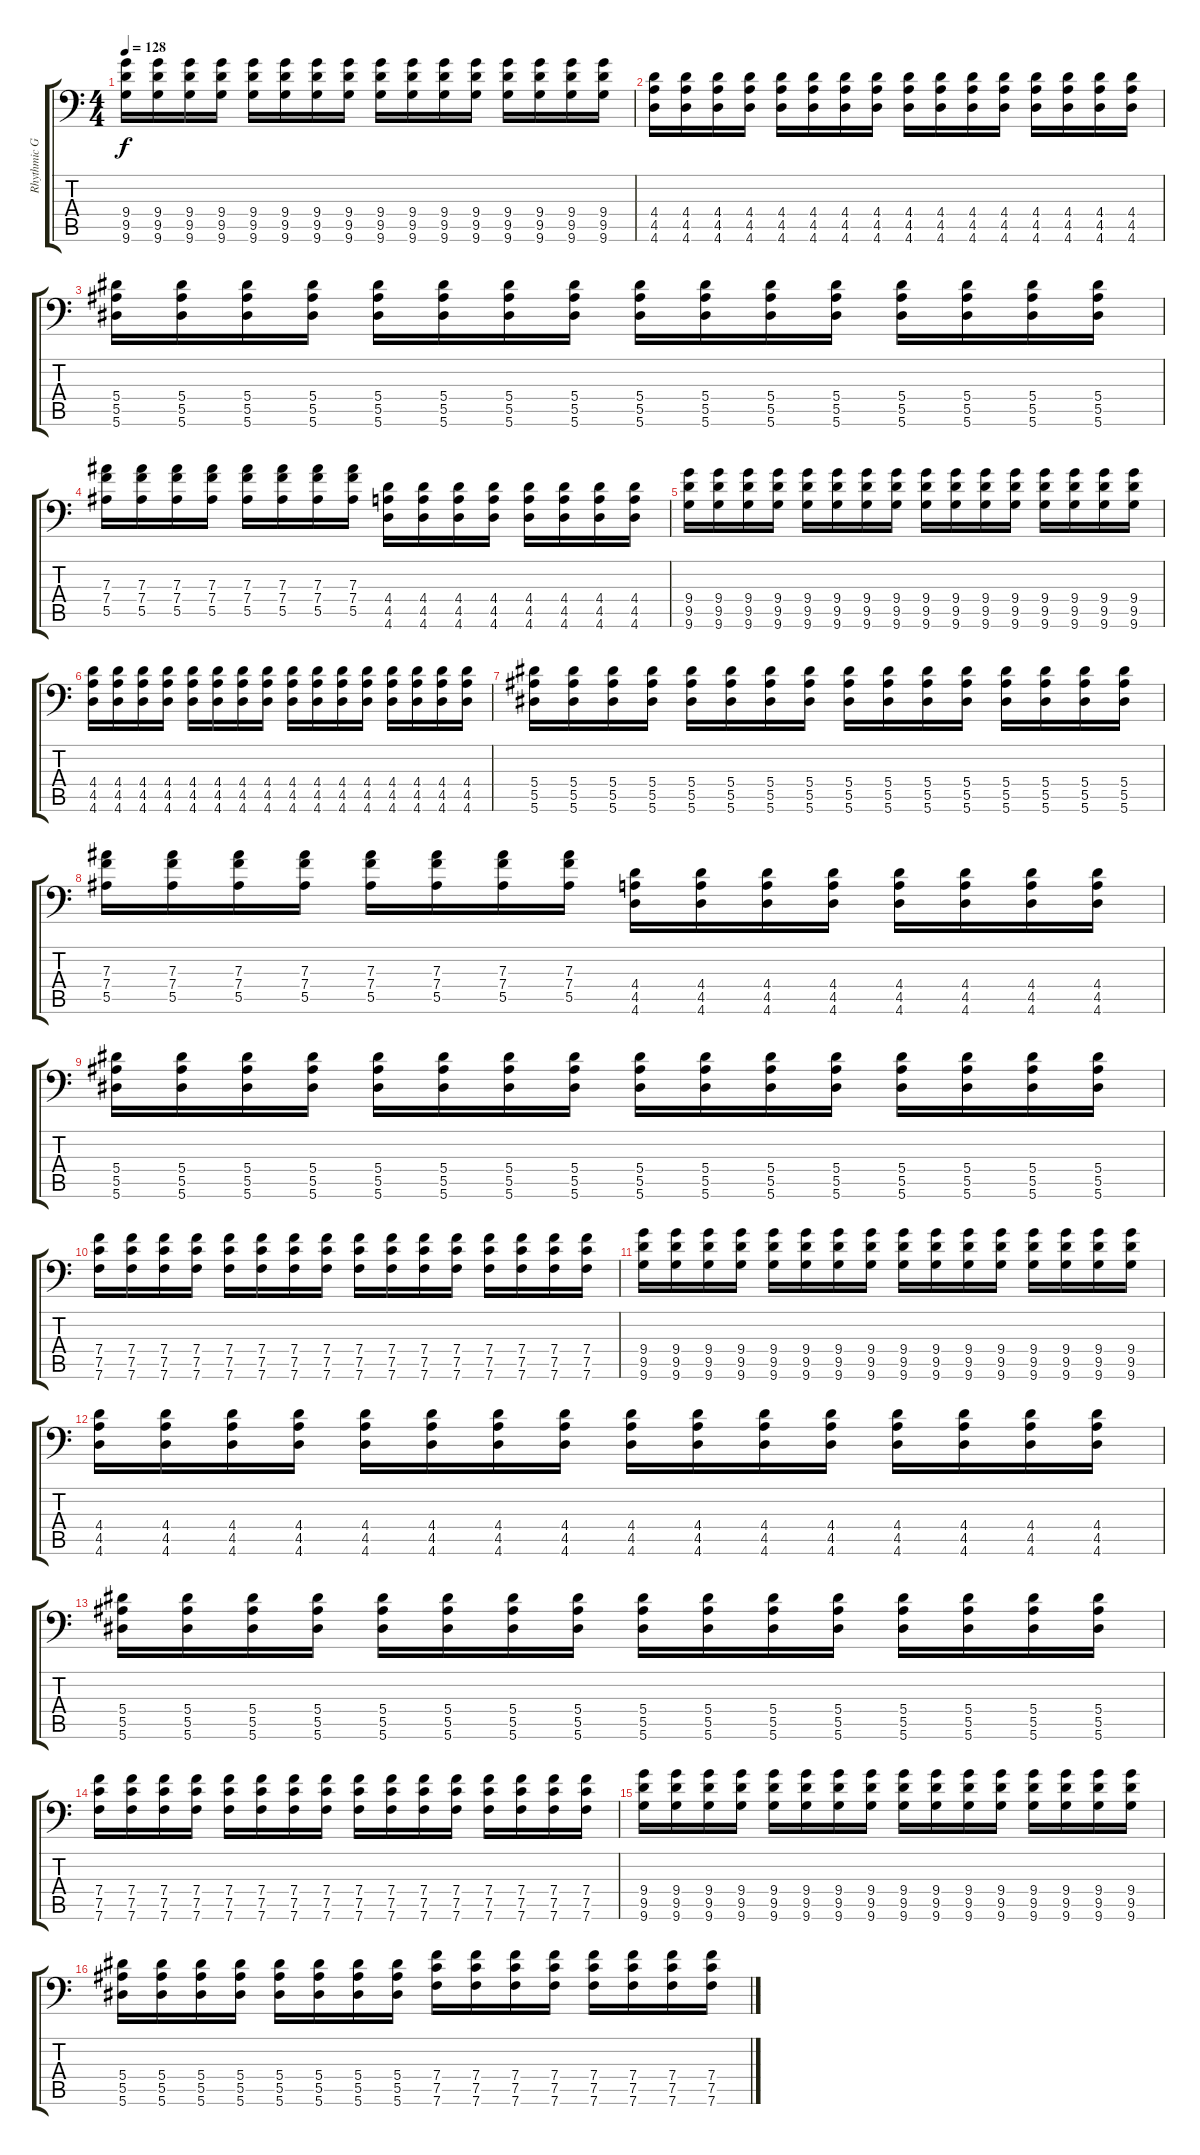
\track ("Rhythmic Guitar" "Rhythmic G") {instrument distortionguitar}
\staff {score tabs}
\tuning (C4 G3 Eb3 Bb2 F2 Bb1) {hide}
\ts (4 4)
\tempo 128
\clef f4
\ks c
(9.4 9.5 9.6).16{dy f} (9.4 9.5 9.6).16 (9.4 9.5 9.6).16 (9.4 9.5 9.6).16 (9.4 9.5 9.6).16 (9.4 9.5 9.6).16 (9.4 9.5 9.6).16 (9.4 9.5 9.6).16 (9.4 9.5 9.6).16 (9.4 9.5 9.6).16 (9.4 9.5 9.6).16 (9.4 9.5 9.6).16 (9.4 9.5 9.6).16 (9.4 9.5 9.6).16 (9.4 9.5 9.6).16 (9.4 9.5 9.6).16 |
(4.4 4.5 4.6).16 (4.4 4.5 4.6).16 (4.4 4.5 4.6).16 (4.4 4.5 4.6).16 (4.4 4.5 4.6).16 (4.4 4.5 4.6).16 (4.4 4.5 4.6).16 (4.4 4.5 4.6).16 (4.4 4.5 4.6).16 (4.4 4.5 4.6).16 (4.4 4.5 4.6).16 (4.4 4.5 4.6).16 (4.4 4.5 4.6).16 (4.4 4.5 4.6).16 (4.4 4.5 4.6).16 (4.4 4.5 4.6).16 |
(5.4 5.5 5.6).16 (5.4 5.5 5.6).16 (5.4 5.5 5.6).16 (5.4 5.5 5.6).16 (5.4 5.5 5.6).16 (5.4 5.5 5.6).16 (5.4 5.5 5.6).16 (5.4 5.5 5.6).16 (5.4 5.5 5.6).16 (5.4 5.5 5.6).16 (5.4 5.5 5.6).16 (5.4 5.5 5.6).16 (5.4 5.5 5.6).16 (5.4 5.5 5.6).16 (5.4 5.5 5.6).16 (5.4 5.5 5.6).16 |
(7.3 7.4 5.5).16 (7.3 7.4 5.5).16 (7.3 7.4 5.5).16 (7.3 7.4 5.5).16 (7.3 7.4 5.5).16 (7.3 7.4 5.5).16 (7.3 7.4 5.5).16 (7.3 7.4 5.5).16 (4.4 4.5 4.6).16 (4.4 4.5 4.6).16 (4.4 4.5 4.6).16 (4.4 4.5 4.6).16 (4.4 4.5 4.6).16 (4.4 4.5 4.6).16 (4.4 4.5 4.6).16 (4.4 4.5 4.6).16 |
(9.4 9.5 9.6).16 (9.4 9.5 9.6).16 (9.4 9.5 9.6).16 (9.4 9.5 9.6).16 (9.4 9.5 9.6).16 (9.4 9.5 9.6).16 (9.4 9.5 9.6).16 (9.4 9.5 9.6).16 (9.4 9.5 9.6).16 (9.4 9.5 9.6).16 (9.4 9.5 9.6).16 (9.4 9.5 9.6).16 (9.4 9.5 9.6).16 (9.4 9.5 9.6).16 (9.4 9.5 9.6).16 (9.4 9.5 9.6).16 |
(4.4 4.5 4.6).16 (4.4 4.5 4.6).16 (4.4 4.5 4.6).16 (4.4 4.5 4.6).16 (4.4 4.5 4.6).16 (4.4 4.5 4.6).16 (4.4 4.5 4.6).16 (4.4 4.5 4.6).16 (4.4 4.5 4.6).16 (4.4 4.5 4.6).16 (4.4 4.5 4.6).16 (4.4 4.5 4.6).16 (4.4 4.5 4.6).16 (4.4 4.5 4.6).16 (4.4 4.5 4.6).16 (4.4 4.5 4.6).16 |
(5.4 5.5 5.6).16 (5.4 5.5 5.6).16 (5.4 5.5 5.6).16 (5.4 5.5 5.6).16 (5.4 5.5 5.6).16 (5.4 5.5 5.6).16 (5.4 5.5 5.6).16 (5.4 5.5 5.6).16 (5.4 5.5 5.6).16 (5.4 5.5 5.6).16 (5.4 5.5 5.6).16 (5.4 5.5 5.6).16 (5.4 5.5 5.6).16 (5.4 5.5 5.6).16 (5.4 5.5 5.6).16 (5.4 5.5 5.6).16 |
(7.3 7.4 5.5).16 (7.3 7.4 5.5).16 (7.3 7.4 5.5).16 (7.3 7.4 5.5).16 (7.3 7.4 5.5).16 (7.3 7.4 5.5).16 (7.3 7.4 5.5).16 (7.3 7.4 5.5).16 (4.4 4.5 4.6).16 (4.4 4.5 4.6).16 (4.4 4.5 4.6).16 (4.4 4.5 4.6).16 (4.4 4.5 4.6).16 (4.4 4.5 4.6).16 (4.4 4.5 4.6).16 (4.4 4.5 4.6).16 |
(5.4 5.5 5.6).16 (5.4 5.5 5.6).16 (5.4 5.5 5.6).16 (5.4 5.5 5.6).16 (5.4 5.5 5.6).16 (5.4 5.5 5.6).16 (5.4 5.5 5.6).16 (5.4 5.5 5.6).16 (5.4 5.5 5.6).16 (5.4 5.5 5.6).16 (5.4 5.5 5.6).16 (5.4 5.5 5.6).16 (5.4 5.5 5.6).16 (5.4 5.5 5.6).16 (5.4 5.5 5.6).16 (5.4 5.5 5.6).16 |
(7.4 7.5 7.6).16 (7.4 7.5 7.6).16 (7.4 7.5 7.6).16 (7.4 7.5 7.6).16 (7.4 7.5 7.6).16 (7.4 7.5 7.6).16 (7.4 7.5 7.6).16 (7.4 7.5 7.6).16 (7.4 7.5 7.6).16 (7.4 7.5 7.6).16 (7.4 7.5 7.6).16 (7.4 7.5 7.6).16 (7.4 7.5 7.6).16 (7.4 7.5 7.6).16 (7.4 7.5 7.6).16 (7.4 7.5 7.6).16 |
(9.4 9.5 9.6).16 (9.4 9.5 9.6).16 (9.4 9.5 9.6).16 (9.4 9.5 9.6).16 (9.4 9.5 9.6).16 (9.4 9.5 9.6).16 (9.4 9.5 9.6).16 (9.4 9.5 9.6).16 (9.4 9.5 9.6).16 (9.4 9.5 9.6).16 (9.4 9.5 9.6).16 (9.4 9.5 9.6).16 (9.4 9.5 9.6).16 (9.4 9.5 9.6).16 (9.4 9.5 9.6).16 (9.4 9.5 9.6).16 |
(4.4 4.5 4.6).16 (4.4 4.5 4.6).16 (4.4 4.5 4.6).16 (4.4 4.5 4.6).16 (4.4 4.5 4.6).16 (4.4 4.5 4.6).16 (4.4 4.5 4.6).16 (4.4 4.5 4.6).16 (4.4 4.5 4.6).16 (4.4 4.5 4.6).16 (4.4 4.5 4.6).16 (4.4 4.5 4.6).16 (4.4 4.5 4.6).16 (4.4 4.5 4.6).16 (4.4 4.5 4.6).16 (4.4 4.5 4.6).16 |
(5.4 5.5 5.6).16 (5.4 5.5 5.6).16 (5.4 5.5 5.6).16 (5.4 5.5 5.6).16 (5.4 5.5 5.6).16 (5.4 5.5 5.6).16 (5.4 5.5 5.6).16 (5.4 5.5 5.6).16 (5.4 5.5 5.6).16 (5.4 5.5 5.6).16 (5.4 5.5 5.6).16 (5.4 5.5 5.6).16 (5.4 5.5 5.6).16 (5.4 5.5 5.6).16 (5.4 5.5 5.6).16 (5.4 5.5 5.6).16 |
(7.4 7.5 7.6).16 (7.4 7.5 7.6).16 (7.4 7.5 7.6).16 (7.4 7.5 7.6).16 (7.4 7.5 7.6).16 (7.4 7.5 7.6).16 (7.4 7.5 7.6).16 (7.4 7.5 7.6).16 (7.4 7.5 7.6).16 (7.4 7.5 7.6).16 (7.4 7.5 7.6).16 (7.4 7.5 7.6).16 (7.4 7.5 7.6).16 (7.4 7.5 7.6).16 (7.4 7.5 7.6).16 (7.4 7.5 7.6).16 |
(9.4 9.5 9.6).16 (9.4 9.5 9.6).16 (9.4 9.5 9.6).16 (9.4 9.5 9.6).16 (9.4 9.5 9.6).16 (9.4 9.5 9.6).16 (9.4 9.5 9.6).16 (9.4 9.5 9.6).16 (9.4 9.5 9.6).16 (9.4 9.5 9.6).16 (9.4 9.5 9.6).16 (9.4 9.5 9.6).16 (9.4 9.5 9.6).16 (9.4 9.5 9.6).16 (9.4 9.5 9.6).16 (9.4 9.5 9.6).16 |
(5.4 5.5 5.6).16 (5.4 5.5 5.6).16 (5.4 5.5 5.6).16 (5.4 5.5 5.6).16 (5.4 5.5 5.6).16 (5.4 5.5 5.6).16 (5.4 5.5 5.6).16 (5.4 5.5 5.6).16 (7.4 7.5 7.6).16 (7.4 7.5 7.6).16 (7.4 7.5 7.6).16 (7.4 7.5 7.6).16 (7.4 7.5 7.6).16 (7.4 7.5 7.6).16 (7.4 7.5 7.6).16 (7.4 7.5 7.6).16
